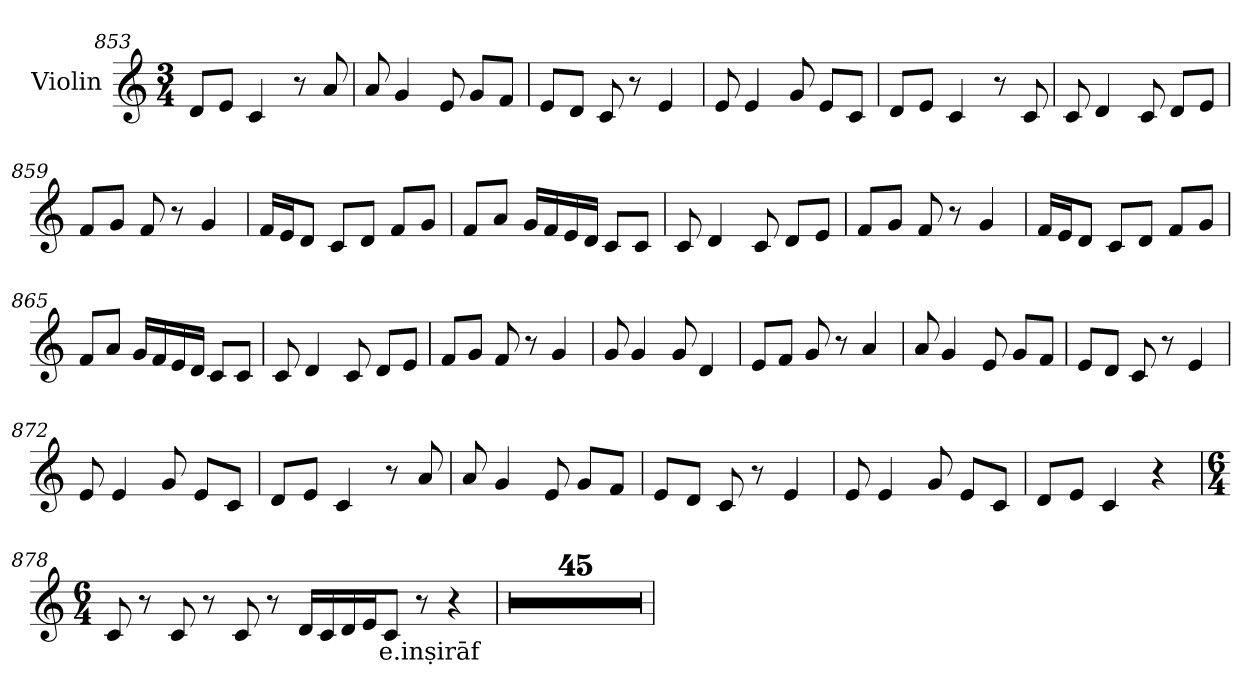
**kern	**text
*part1	*part1
*staff1	*staff1
*I"Violin	*
!!LO:LB:g=z
*clefG2	*
*k[]	*
*M3/4	*
=853	=853
8d/L	.
8e/J	.
4c/	.
8r	.
8a/	.
=854	=854
8a/	.
4g/	.
8e/	.
8g/L	.
8f/J	.
=855	=855
8e/L	.
8d/J	.
8c/	.
8r	.
4e/	.
=856	=856
8e/	.
4e/	.
8g/	.
8e/L	.
8c/J	.
=857	=857
8d/L	.
8e/J	.
4c/	.
8r	.
8c/	.
=858	=858
8c/	.
4d/	.
8c/	.
8d/L	.
8e/J	.
!!LO:LB:g=z
=859	=859
8f/L	.
8g/J	.
8f/	.
8r	.
4g/	.
=860	=860
16f/LL	.
16e/J	.
8d/J	.
8c/L	.
8d/J	.
8f/L	.
8g/J	.
=861	=861
8f/L	.
8a/J	.
16g/LL	.
16f/	.
16e/	.
16d/JJ	.
8c/L	.
8c/J	.
=862	=862
8c/	.
4d/	.
8c/	.
8d/L	.
8e/J	.
=863	=863
8f/L	.
8g/J	.
8f/	.
8r	.
4g/	.
=864	=864
16f/LL	.
16e/J	.
8d/J	.
8c/L	.
8d/J	.
8f/L	.
8g/J	.
!!LO:LB:g=z
=865	=865
8f/L	.
8a/J	.
16g/LL	.
16f/	.
16e/	.
16d/JJ	.
8c/L	.
8c/J	.
=866	=866
8c/	.
4d/	.
8c/	.
8d/L	.
8e/J	.
=867	=867
8f/L	.
8g/J	.
8f/	.
8r	.
4g/	.
=868	=868
8g/	.
4g/	.
8g/	.
4d/	.
=869	=869
8e/L	.
8f/J	.
8g/	.
8r	.
4a/	.
=870	=870
8a/	.
4g/	.
8e/	.
8g/L	.
8f/J	.
!!LO:LB:g=z
=871	=871
8e/L	.
8d/J	.
8c/	.
8r	.
4e/	.
=872	=872
8e/	.
4e/	.
8g/	.
8e/L	.
8c/J	.
=873	=873
8d/L	.
8e/J	.
4c/	.
8r	.
8a/	.
=874	=874
8a/	.
4g/	.
8e/	.
8g/L	.
8f/J	.
=875	=875
8e/L	.
8d/J	.
8c/	.
8r	.
4e/	.
=876	=876
8e/	.
4e/	.
8g/	.
8e/L	.
8c/J	.
!!LO:LB:g=z
=877	=877
8d/L	.
8e/J	.
4c/	.
4r	.
=878	=878
*M6/4	*
*MM60	*
8c/	.
8r	.
8c/	.
8r	.
8c/	.
8r	.
16d/LL	.
16c/	.
16d/	.
16e/J	.
!	!LO:LY:b
8c/J	e.inṣirāf
8r	.
4r	.
=879	=879
1.r	.
=880	=880
1.r	.
=881	=881
1.r	.
=882	=882
1.r	.
!!LO:LB:g=z
=883	=883
1.r	.
=884	=884
1.r	.
=885	=885
1.r	.
=886	=886
1.r	.
=887	=887
1.r	.
=888	=888
1.r	.
=889	=889
1.r	.
=890	=890
1.r	.
!!LO:LB:g=z
=891	=891
1.r	.
=892	=892
1.r	.
=893	=893
1.r	.
=894	=894
1.r	.
=895	=895
1.r	.
=896	=896
1.r	.
=897	=897
1.r	.
=898	=898
1.r	.
!!LO:PB:g=z
=899	=899
1.r	.
=900	=900
1.r	.
=901	=901
1.r	.
=902	=902
1.r	.
=903	=903
1.r	.
=904	=904
1.r	.
=905	=905
1.r	.
=906	=906
1.r	.
!!LO:LB:g=z
=907	=907
1.r	.
=908	=908
1.r	.
=909	=909
1.r	.
=910	=910
1.r	.
=911	=911
1.r	.
=912	=912
1.r	.
=913	=913
1.r	.
=914	=914
1.r	.
!!LO:LB:g=z
=915	=915
1.r	.
=916	=916
1.r	.
=917	=917
1.r	.
=918	=918
1.r	.
=919	=919
1.r	.
=920	=920
1.r	.
=921	=921
1.r	.
=922	=922
1.r	.
!!LO:LB:g=z
=923	=923
1.r	.
=	=
*-	*-
